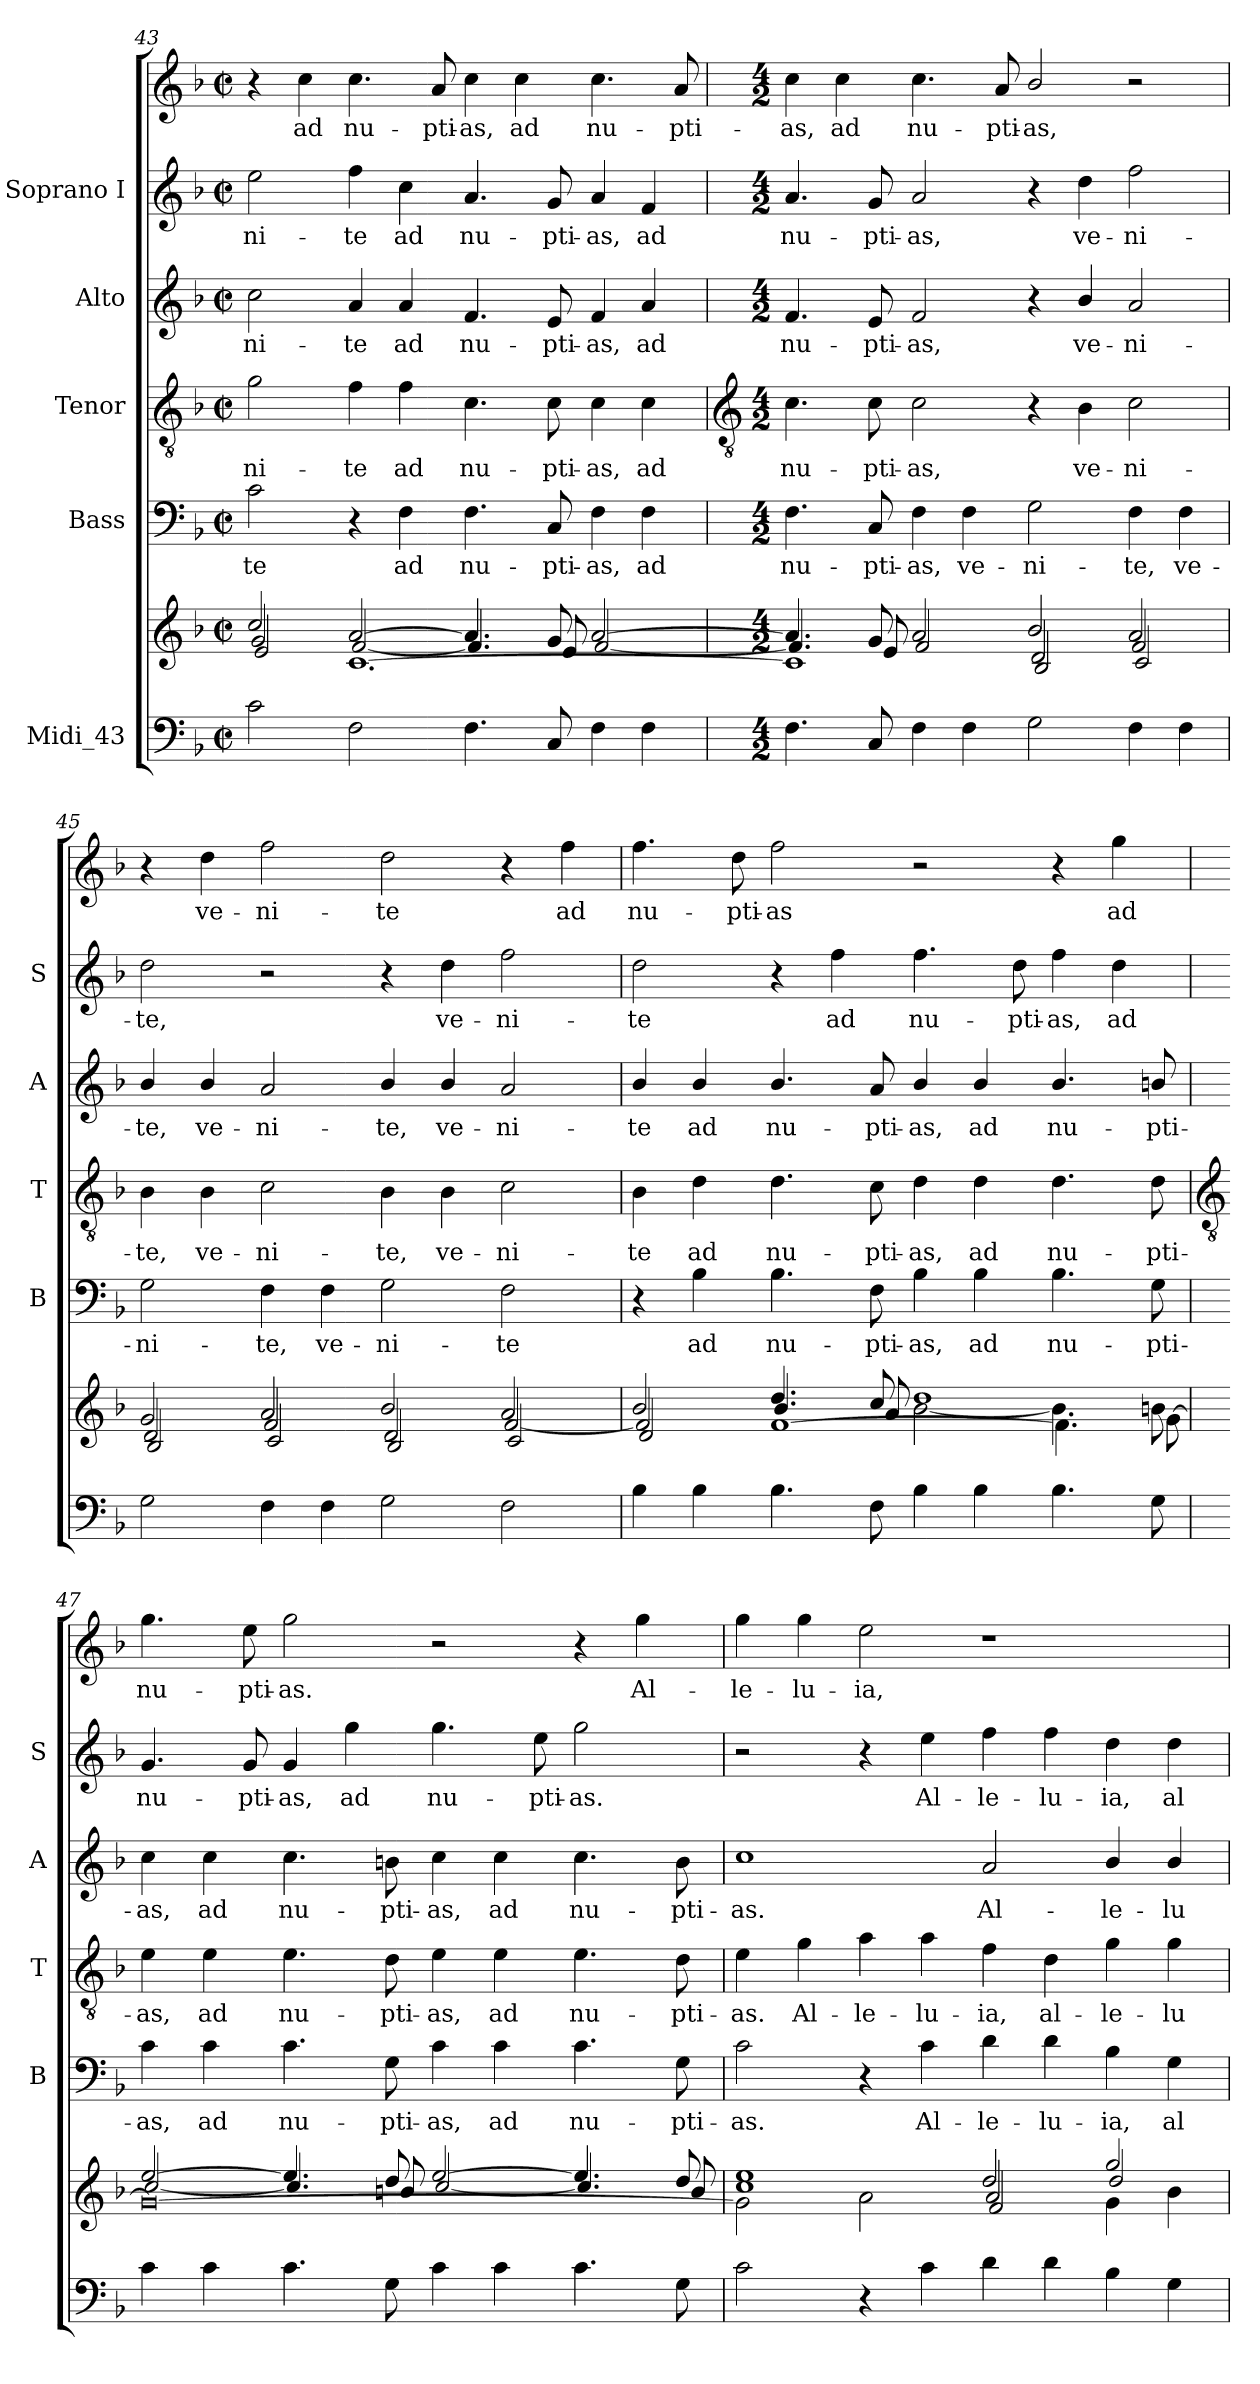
**kern	**kern	**kern	**text	**kern	**text	**kern	**text	**kern	**text	**kern	**text
*part5	*part5	*part4	*part4	*part3	*part3	*part2	*part2	*part1	*part1	*part1	*part1
*staff7	*staff6	*staff5	*staff5	*staff4	*staff4	*staff3	*staff3	*staff2	*staff2	*staff1	*staff1
*I"Midi_43	*	*I"Bass	*	*I"Tenor	*	*I"Alto	*	*I"Soprano I	*	*	*
*	*	*I'B	*	*I'T	*	*I'A	*	*I'S	*	*	*
*clefF4	*clefG2	*clefF4	*	*clefGv2	*	*clefG2	*	*clefG2	*	*clefG2	*
*k[b-]	*k[b-]	*k[b-]	*	*k[b-]	*	*k[b-]	*	*k[b-]	*	*k[b-]	*
*F:	*F:	*F:	*	*F:	*	*F:	*	*F:	*	*F:	*
*M4/2	*M4/2	*M4/2	*	*M4/2	*	*M4/2	*	*M4/2	*	*M4/2	*
*met(c|)	*met(c|)	*met(c|)	*	*met(c|)	*	*met(c|)	*	*met(c|)	*	*met(c|)	*
=43	=43	=43	=43	=43	=43	=43	=43	=43	=43	=43	=43
*	*^	*	*	*	*	*	*	*	*	*	*
*	*	*^	*	*	*	*	*	*	*	*	*	*
!	!	!	!	!	!LO:LY:b	!	!LO:LY:b	!	!LO:LY:b	!	!LO:LY:b	!	!
2c	2cc/	2g/	2e/	2c	-te	2g	-ni-	2cc	-ni-	2ee	-ni-	4r	.
!	!	!	!	!	!	!	!	!	!	!	!	!	!LO:LY:b
.	.	.	.	.	.	.	.	.	.	.	.	4cc	-ad
!	!	!	!	!	!	!	!LO:LY:b	!	!LO:LY:b	!	!LO:LY:b	!	!LO:LY:b
2F	[2a/	[2f/	[1.c\	4r	.	4f	-te	4a	-te	4ff	-te	4.cc	nu-
!	!	!	!	!	!LO:LY:b	!	!LO:LY:b	!	!LO:LY:b	!	!LO:LY:b	!	!
.	.	.	.	4F	ad	4f	ad	4a	ad	4cc	ad	.	.
!	!	!	!	!	!	!	!	!	!	!	!	!	!LO:LY:b
.	.	.	.	.	.	.	.	.	.	.	.	8a	-pti-
!	!	!	!	!	!LO:LY:b	!	!LO:LY:b	!	!LO:LY:b	!	!LO:LY:b	!	!LO:LY:b
4.F	4.a/]	4.f/]	.	4.F	nu-	4.c	nu-	4.f	nu-	4.a	nu-	4cc	-as,
!	!	!	!	!	!	!	!	!	!	!	!	!	!LO:LY:b
.	.	.	.	.	.	.	.	.	.	.	.	4cc	ad
!	!	!	!	!	!LO:LY:b	!	!LO:LY:b	!	!LO:LY:b	!	!LO:LY:b	!	!
8C	8g/	8e/	.	8C	-pti-	8c	-pti-	8e	-pti-	8g	-pti-	.	.
!	!	!	!	!	!LO:LY:b	!	!LO:LY:b	!	!LO:LY:b	!	!LO:LY:b	!	!LO:LY:b
4F	[2a/	[2f/	.	4F	-as,	4c	-as,	4f	-as,	4a	-as,	4.cc	nu-
!	!	!	!	!	!LO:LY:b	!	!LO:LY:b	!	!LO:LY:b	!	!LO:LY:b	!	!
4F	.	.	.	4F	ad	4c	ad	4a	ad	4f	ad	.	.
!	!	!	!	!	!	!	!	!	!	!	!	!	!LO:LY:b
.	.	.	.	.	.	.	.	.	.	.	.	8a	-pti-
!!LO:LB:g=z
=44	=44	=44	=44	=44	=44	=44	=44	=44	=44	=44	=44	=44	=44
*	*	*	*	*	*	*clefGv2	*	*	*	*	*	*	*
*M4/2	*M4/2	*	*	*M4/2	*	*M4/2	*	*M4/2	*	*M4/2	*	*M4/2	*
!	!	!	!	!	!LO:LY:b	!	!LO:LY:b	!	!LO:LY:b	!	!LO:LY:b	!	!LO:LY:b
4.F	4.a/]	4.f/]	1c\]	4.F	nu-	4.c	nu-	4.f	nu-	4.a	nu-	4cc	as,
!	!	!	!	!	!	!	!	!	!	!	!	!	!LO:LY:b
.	.	.	.	.	.	.	.	.	.	.	.	4cc	ad
!	!	!	!	!	!LO:LY:b	!	!LO:LY:b	!	!LO:LY:b	!	!LO:LY:b	!	!
8C	8g/	8e/	.	8C	-pti-	8c	-pti-	8e	-pti-	8g	-pti-	.	.
!	!	!	!	!	!LO:LY:b	!	!LO:LY:b	!	!LO:LY:b	!	!LO:LY:b	!	!LO:LY:b
4F	2a/	2f/	.	4F	-as,	2c	-as,	2f	-as,	2a	-as,	4.cc	nu-
!	!	!	!	!	!LO:LY:b	!	!	!	!	!	!	!	!
4F	.	.	.	4F	ve-	.	.	.	.	.	.	.	.
!	!	!	!	!	!	!	!	!	!	!	!	!	!LO:LY:b
.	.	.	.	.	.	.	.	.	.	.	.	8a	-pti-
!	!	!	!	!	!LO:LY:b	!	!	!	!	!	!	!	!LO:LY:b
2G	2b-/	2d/	2B-/	2G	-ni-	4r	.	4r	.	4r	.	2b-/	-as,
!	!	!	!	!	!	!	!LO:LY:b	!	!LO:LY:b	!	!LO:LY:b	!	!
.	.	.	.	.	.	4B-	ve-	4b-/	ve-	4dd	ve-	.	.
!	!	!	!	!	!LO:LY:b	!	!LO:LY:b	!	!LO:LY:b	!	!LO:LY:b	!	!
4F	2a/	2f/	2c/	4F	-te,	2c	-ni-	2a	-ni-	2ff	-ni-	2r	.
!	!	!	!	!	!LO:LY:b	!	!	!	!	!	!	!	!
4F	.	.	.	4F	ve-	.	.	.	.	.	.	.	.
=45	=45	=45	=45	=45	=45	=45	=45	=45	=45	=45	=45	=45	=45
!	!	!	!	!	!LO:LY:b	!	!LO:LY:b	!	!LO:LY:b	!	!LO:LY:b	!	!
2G	2g/	2d/	2B-/	2G	-ni-	4B-	-te,	4b-/	-te,	2dd	te,	4r	.
!	!	!	!	!	!	!	!LO:LY:b	!	!LO:LY:b	!	!	!	!LO:LY:b
.	.	.	.	.	.	4B-	ve-	4b-/	ve-	.	.	4dd	-ve-
!	!	!	!	!	!LO:LY:b	!	!LO:LY:b	!	!LO:LY:b	!	!	!	!LO:LY:b
4F	2a/	2f/	2c/	4F	-te,	2c	-ni-	2a	-ni-	2r	.	2ff	-ni-
!	!	!	!	!	!LO:LY:b	!	!	!	!	!	!	!	!
4F	.	.	.	4F	ve-	.	.	.	.	.	.	.	.
!	!	!	!	!	!LO:LY:b	!	!LO:LY:b	!	!LO:LY:b	!	!	!	!LO:LY:b
2G	2b-/	2d/	2B-/	2G	-ni-	4B-	-te,	4b-/	-te,	4r	.	2dd	-te
!	!	!	!	!	!	!	!LO:LY:b	!	!LO:LY:b	!	!LO:LY:b	!	!
.	.	.	.	.	.	4B-	ve-	4b-/	ve-	4dd	ve-	.	.
!	!	!	!	!	!LO:LY:b	!	!LO:LY:b	!	!LO:LY:b	!	!LO:LY:b	!	!
2F	2a/	[2f/	2c/	2F	-te	2c	-ni-	2a	-ni-	2ff	-ni-	4r	.
!	!	!	!	!	!	!	!	!	!	!	!	!	!LO:LY:b
.	.	.	.	.	.	.	.	.	.	.	.	4ff	ad
=46	=46	=46	=46	=46	=46	=46	=46	=46	=46	=46	=46	=46	=46
!	!	!	!	!	!	!	!LO:LY:b	!	!LO:LY:b	!	!LO:LY:b	!	!LO:LY:b
4B-	2b-/	2f/]	2d/	4r	.	4B-	-te	4b-/	-te	2dd	te	4.ff	-nu-
!	!	!	!	!	!LO:LY:b	!	!LO:LY:b	!	!LO:LY:b	!	!	!	!
4B-	.	.	.	4B-	ad	4d	ad	4b-/	ad	.	.	.	.
!	!	!	!	!	!	!	!	!	!	!	!	!	!LO:LY:b
.	.	.	.	.	.	.	.	.	.	.	.	8dd	-pti-
!	!	!	!	!	!LO:LY:b	!	!LO:LY:b	!	!LO:LY:b	!	!	!	!LO:LY:b
4.B-	4.dd/	4.b-/	[1f\	4.B-	nu-	4.d	nu-	4.b-/	nu-	4r	.	2ff	-as
!	!	!	!	!	!	!	!	!	!	!	!LO:LY:b	!	!
.	.	.	.	.	.	.	.	.	.	4ff	ad	.	.
!	!	!	!	!	!LO:LY:b	!	!LO:LY:b	!	!LO:LY:b	!	!	!	!
8F	8cc/	8a/	.	8F	-pti-	8c	-pti-	8a	-pti-	.	.	.	.
!	!	!	!	!	!LO:LY:b	!	!LO:LY:b	!	!LO:LY:b	!	!LO:LY:b	!	!
4B-	1dd/	[2b-\	.	4B-	-as,	4d	-as,	4b-/	-as,	4.ff	nu-	2r	.
!	!	!	!	!	!LO:LY:b	!	!LO:LY:b	!	!LO:LY:b	!	!	!	!
4B-	.	.	.	4B-	ad	4d	ad	4b-/	ad	.	.	.	.
!	!	!	!	!	!	!	!	!	!	!	!LO:LY:b	!	!
.	.	.	.	.	.	.	.	.	.	8dd	-pti-	.	.
!	!	!	!	!	!LO:LY:b	!	!LO:LY:b	!	!LO:LY:b	!	!LO:LY:b	!	!
4.B-	.	4.b-]	4.f\]	4.B-	nu-	4.d	nu-	4.b-/	nu-	4ff	-as,	4r	.
!	!	!	!	!	!	!	!	!	!	!	!LO:LY:b	!	!LO:LY:b
.	.	.	.	.	.	.	.	.	.	4dd	ad	4gg	ad
!	!	!	!	!	!LO:LY:b	!	!LO:LY:b	!	!LO:LY:b	!	!	!	!
8G	.	8bn	[8g\	8G	-pti-	8d	-pti-	8bn/	-pti-	.	.	.	.
!!LO:LB:g=z
=47	=47	=47	=47	=47	=47	=47	=47	=47	=47	=47	=47	=47	=47
*	*	*	*	*	*	*clefGv2	*	*	*	*	*	*	*
!	!	!	!	!	!LO:LY:b	!	!LO:LY:b	!	!LO:LY:b	!	!LO:LY:b	!	!LO:LY:b
4c	[2ee/	[2cc/	0g\_	4c	-as,	4e	-as,	4cc	-as,	4.g	-nu-	4.gg	nu-
!	!	!	!	!	!LO:LY:b	!	!LO:LY:b	!	!LO:LY:b	!	!	!	!
4c	.	.	.	4c	ad	4e	ad	4cc	ad	.	.	.	.
!	!	!	!	!	!	!	!	!	!	!	!LO:LY:b	!	!LO:LY:b
.	.	.	.	.	.	.	.	.	.	8g	-pti-	8ee	-pti-
!	!	!	!	!	!LO:LY:b	!	!LO:LY:b	!	!LO:LY:b	!	!LO:LY:b	!	!LO:LY:b
4.c	4.ee/]	4.cc/]	.	4.c	nu-	4.e	nu-	4.cc	nu-	4g	-as,	2gg	-as.
!	!	!	!	!	!	!	!	!	!	!	!LO:LY:b	!	!
.	.	.	.	.	.	.	.	.	.	4gg	ad	.	.
!	!	!	!	!	!LO:LY:b	!	!LO:LY:b	!	!LO:LY:b	!	!	!	!
8G	8dd/	8bn/	.	8G	-pti-	8d	-pti-	8bn	-pti-	.	.	.	.
!	!	!	!	!	!LO:LY:b	!	!LO:LY:b	!	!LO:LY:b	!	!LO:LY:b	!	!
4c	[2ee/	[2cc/	.	4c	-as,	4e	-as,	4cc	-as,	4.gg	nu-	2r	.
!	!	!	!	!	!LO:LY:b	!	!LO:LY:b	!	!LO:LY:b	!	!	!	!
4c	.	.	.	4c	ad	4e	ad	4cc	ad	.	.	.	.
!	!	!	!	!	!	!	!	!	!	!	!LO:LY:b	!	!
.	.	.	.	.	.	.	.	.	.	8ee	-pti-	.	.
!	!	!	!	!	!LO:LY:b	!	!LO:LY:b	!	!LO:LY:b	!	!LO:LY:b	!	!
4.c	4.ee/]	4.cc/]	.	4.c	nu-	4.e	nu-	4.cc	nu-	2gg	-as.	4r	.
!	!	!	!	!	!	!	!	!	!	!	!	!	!LO:LY:b
.	.	.	.	.	.	.	.	.	.	.	.	4gg	Al-
!	!	!	!	!	!LO:LY:b	!	!LO:LY:b	!	!LO:LY:b	!	!	!	!
8G	8dd/	8b/	.	8G	-pti-	8d	-pti-	8b	-pti-	.	.	.	.
=48	=48	=48	=48	=48	=48	=48	=48	=48	=48	=48	=48	=48	=48
!	!	!	!	!	!LO:LY:b	!	!LO:LY:b	!	!LO:LY:b	!	!	!	!LO:LY:b
2c	1ee/	1cc/	2g\]	2c	-as.	4e	-as.	1cc	-as.	2r	.	4gg	le-
!	!	!	!	!	!	!	!LO:LY:b	!	!	!	!	!	!LO:LY:b
.	.	.	.	.	.	4g	Al-	.	.	.	.	4gg	-lu-
!	!	!	!	!	!	!	!LO:LY:b	!	!	!	!	!	!LO:LY:b
4r	.	.	2a\	4r	.	4a	-le-	.	.	4r	.	2ee	-ia,
!	!	!	!	!	!LO:LY:b	!	!LO:LY:b	!	!	!	!LO:LY:b	!	!
4c	.	.	.	4c	Al-	4a	-lu-	.	.	4ee	Al-	.	.
!	!	!	!	!	!LO:LY:b	!	!LO:LY:b	!	!LO:LY:b	!	!LO:LY:b	!	!
4d	2dd/	2a/	2f/	4d	-le-	4f	-ia,	2a	Al-	4ff	-le-	1r	.
!	!	!	!	!	!LO:LY:b	!	!LO:LY:b	!	!	!	!LO:LY:b	!	!
4d	.	.	.	4d	-lu-	4d	al-	.	.	4ff	-lu-	.	.
!	!	!	!	!	!LO:LY:b	!	!LO:LY:b	!	!LO:LY:b	!	!LO:LY:b	!	!
4B-	2gg/	2dd/	4g\	4B-	-ia,	4g	-le-	4b-/	-le-	4dd	-ia,	.	.
!	!	!	!	!	!LO:LY:b	!	!LO:LY:b	!	!LO:LY:b	!	!LO:LY:b	!	!
4G	.	.	4b-\	4G	al-	4g	-lu-	4b-/	-lu-	4dd	al-	.	.
*	*v	*v	*v	*	*	*	*	*	*	*	*	*	*
=	=	=	=	=	=	=	=	=	=	=	=
*-	*-	*-	*-	*-	*-	*-	*-	*-	*-	*-	*-
